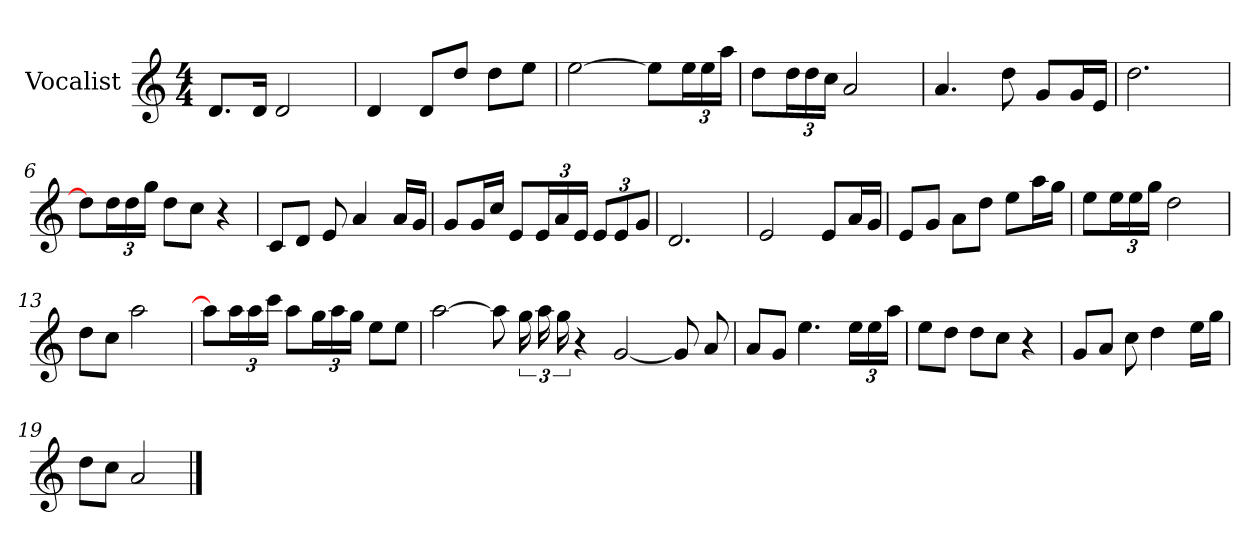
**kern
*part1
*staff1
*I"Vocalist
*k[]
*C:
*M4/4
=
8.dL
16dJk
2d
=1
4d
8dL
8ddJ
8ddL
8eeJ
=2
[2ee
8eeL]
24eeL
24ee
24aaJJ
=3
8ddL
24ddL
24dd
24ccJJ
2a
=4
4.a
8dd
8gL
16gL
16eJJ
=5
2.dd
=6
8ddL]
24ddL
24dd
24ggJJ
8ddL
8ccJ
4r
=7
8cL
8dJ
8e
4a
16aLL
16gJJ
=8
8gL
16gL
16ccJJ
8eL
24eL
24a
24eJJ
12eL
12e
12gJ
=9
2.d
=10
2e
8eL
16aL
16gJJ
=11
8eL
8gJ
8aL
8ddJ
8eeL
16aaL
16ggJJ
=12
8eeL
24eeL
24ee
24ggJJ
2dd
=13
8ddL
8ccJ
2aa
=14
8aaL]
24aaL
24aa
24cccJJ
8aaL
24ggL
24aa
24ggJJ
8eeL
8eeJ
=15
[2aa
8aa]
24gg
24aa
24gg
4r
[2g
8g]
8a
=16
8aL
8gJ
4.ee
24eeLL
24ee
24aaJJ
=17
8eeL
8ddJ
8ddL
8ccJ
4r
=18
8gL
8aJ
8cc
4dd
16eeLL
16ggJJ
=19
8ddL
8ccJ
2a
==
*-
